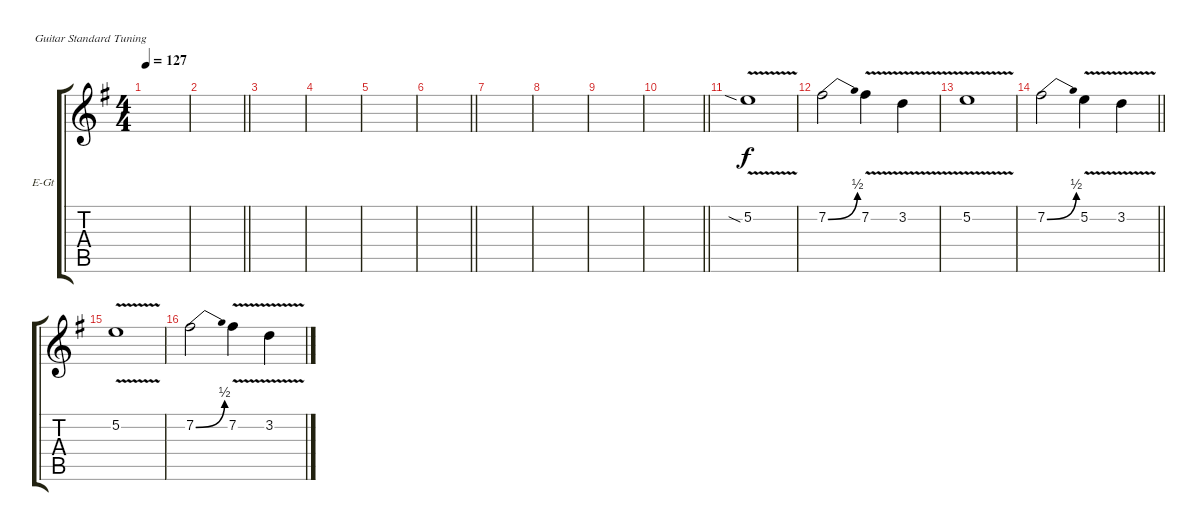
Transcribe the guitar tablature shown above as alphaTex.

\bracketExtendMode groupsimilarinstruments
\firstSystemTrackNameOrientation horizontal
\otherSystemsTrackNameOrientation horizontal
\track ("guitar solo-left (Rodion Kravkl)" "E-Gt") {instrument electricguitarclean}
\staff {score tabs}
\tuning (E4 B3 G3 D3 A2 E2)
\ts (4 4)
\tempo 127
\clef g2
\scale
0.333333
\ks eminor
|
\scale
0.333333
\barLineRight lightlight
|
\scale
0.333333 |
\scale
0.333333 |
\scale
0.333333 |
\scale
0.333333
\barLineRight lightlight
|
\scale
0.333333 |
\scale
0.333333 |
\scale
0.333333 |
\scale
0.333333
\barLineRight lightlight
|
\scale
0.333333 5.2{v sia}.1{dy f} |
\scale
0.333333 7.2{be (bend 0 0 60 2)}.2 7.2{v}.4 3.2{v}.4 |
\scale
0.333333 5.2{v}.1 |
\scale
0.333333
\barLineRight lightlight
7.2{be (bend 0 0 60 2)}.2 5.2{v}.4 3.2{v}.4 |
\scale
0.333333 5.2{v}.1 |
\scale
0.333333 7.2{be (bend 0 0 60 2)}.2 7.2{v}.4 3.2{v}.4
